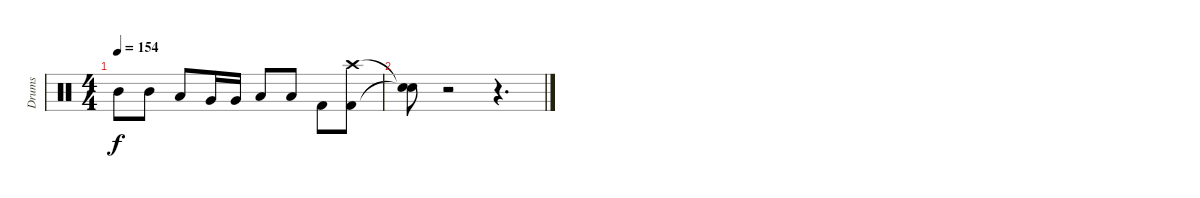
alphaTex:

\track ("Drums" "Drums") {instrument percussion}
\staff {score}
\articulation defaults
\ts (4 4)
\tempo 154
\clef neutral
\ks c "Mid Tom (hit)".8{dy f} "Mid Tom (hit)".8 "Low Tom (hit)".8 "Very Low Tom (hit)".16 "Very Low Tom (hit)".16 "Low Tom (hit)".8 "Low Tom (hit)".8 "Kick (hit) 2".8
("Kick (hit) 2" "Crash high (hit)").8 |
("Snare (hit)"{t} "Snare (hit)"{t}).8 r.2 r.4{d}
